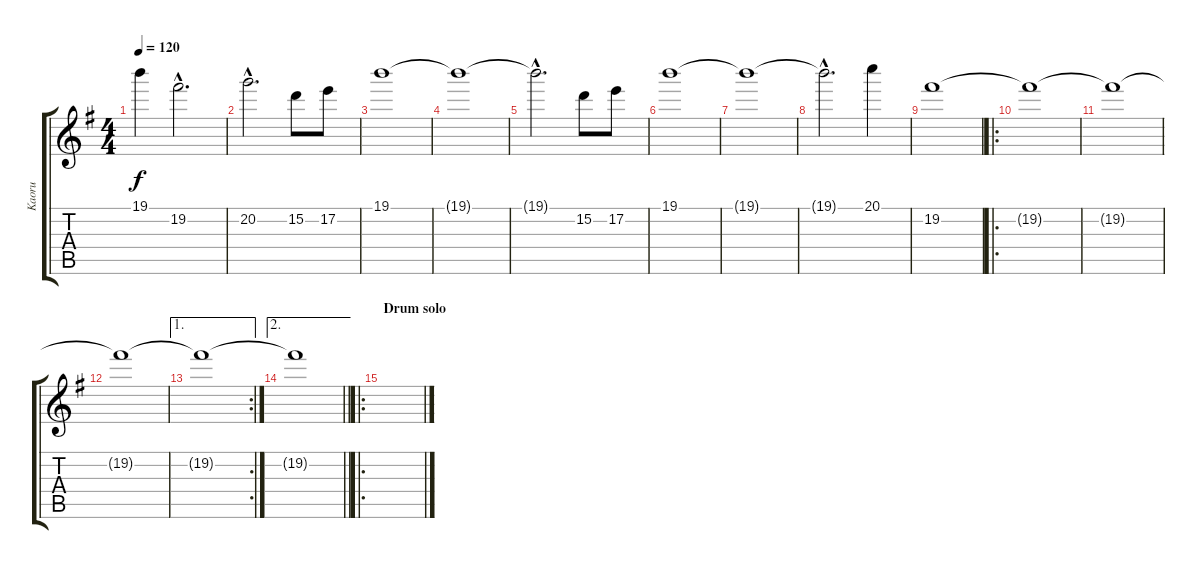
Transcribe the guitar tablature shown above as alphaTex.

\track ("Kaoru" "Kaoru") {instrument overdrivenguitar}
\staff {score tabs}
\tuning (E4 B3 G3 D3 A2 E2) {hide}
\ts (4 4)
\tempo 120
\clef g2
\ks g
19.1{t}.4{dy f} 19.2{hac}.2{d} |
20.2{hac}.2{d} 15.2.8 17.2.8 |
19.1.1 |
19.1{t}.1 |
19.1{hac t}.2{d} 15.2.8 17.2.8 |
19.1.1 |
19.1{t}.1 |
19.1{hac t}.2{d} 20.1.4 |
19.2.1 |
\ro
19.2{t}.1 |
19.2{t}.1 |
19.2{t}.1 |
\ae 1
\rc 2
19.2{t}.1 |
\ae 2
\barLineRight lightlight
19.2{t}.1 |
\ro
\section ("" "Drum solo")
